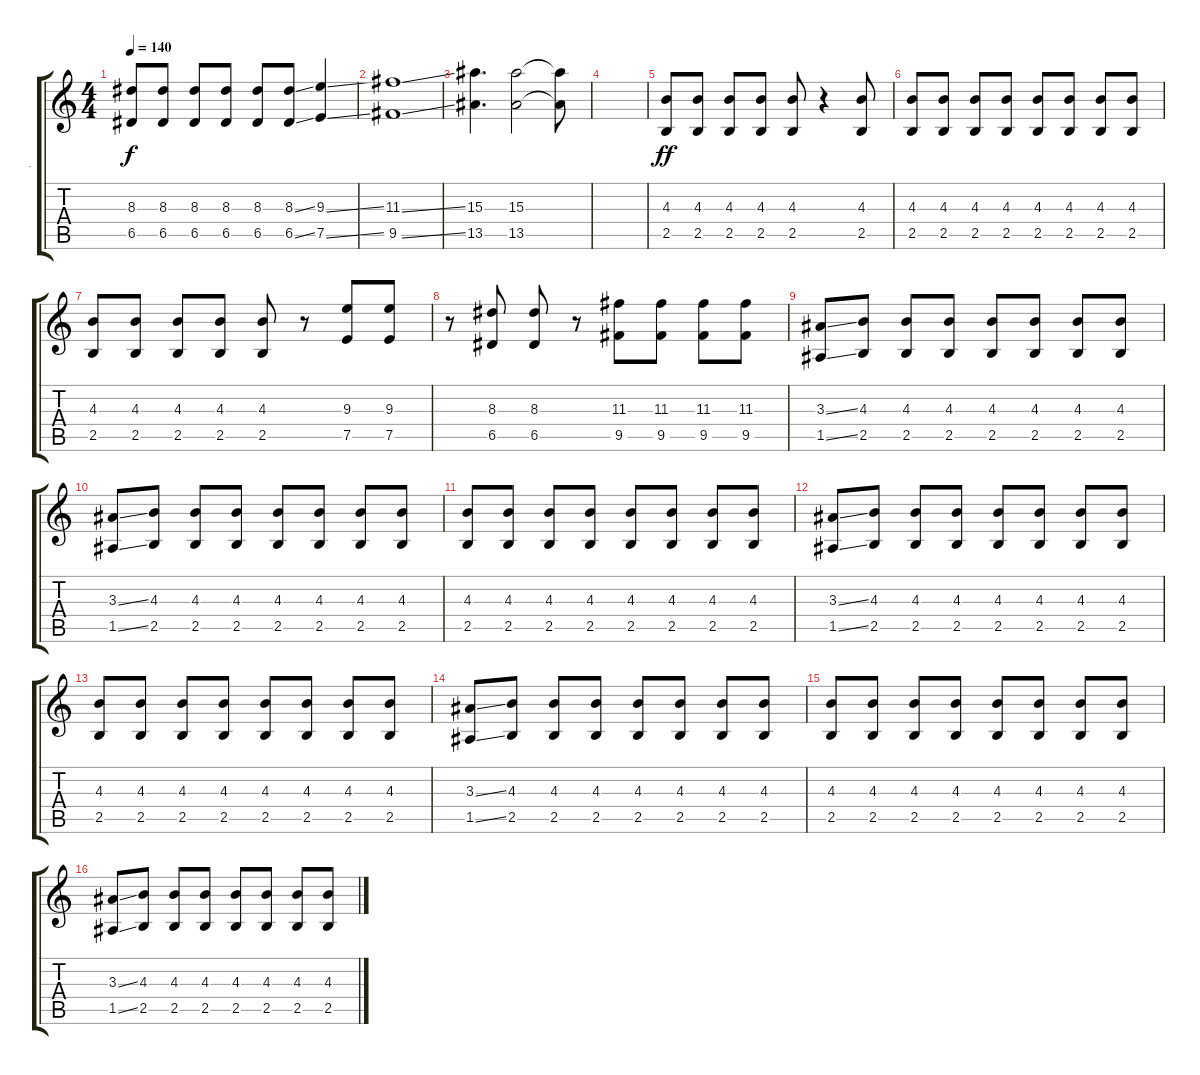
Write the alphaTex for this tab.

\track ("." ".") {instrument distortionguitar}
\staff {score tabs}
\tuning (E4 B3 G3 D3 A2 D2) {hide}
\ts (4 4)
\tempo 140
\clef g2
\ks c
(8.3 6.5).8{dy f} (8.3 6.5).8 (8.3 6.5).8 (8.3 6.5).8 (8.3 6.5).8 (8.3{ss} 6.5{ss}).8 (9.3{ss} 7.5{ss}).4 |
(11.3{ss} 9.5{ss}).1 |
(15.3 13.5).4{d} (15.3 13.5).2 (15.3{t} 13.5{t}).8 |
|
(4.3 2.5).8{dy ff} (4.3 2.5).8 (4.3 2.5).8 (4.3 2.5).8 (4.3 2.5).8 r.4 (4.3 2.5).8 |
(4.3 2.5).8 (4.3 2.5).8 (4.3 2.5).8 (4.3 2.5).8 (4.3 2.5).8 (4.3 2.5).8 (4.3 2.5).8 (4.3 2.5).8 |
(4.3 2.5).8 (4.3 2.5).8 (4.3 2.5).8 (4.3 2.5).8 (4.3 2.5).8 r.8 (9.3 7.5).8 (9.3 7.5).8 |
r.8 (8.3 6.5).8 (8.3 6.5).8 r.8 (11.3 9.5).8 (11.3 9.5).8 (11.3 9.5).8 (11.3 9.5).8 |
(3.3{ss} 1.5{ss}).8 (4.3 2.5).8 (4.3 2.5).8 (4.3 2.5).8 (4.3 2.5).8 (4.3 2.5).8 (4.3 2.5).8 (4.3 2.5).8 |
(3.3{ss} 1.5{ss}).8 (4.3 2.5).8 (4.3 2.5).8 (4.3 2.5).8 (4.3 2.5).8 (4.3 2.5).8 (4.3 2.5).8 (4.3 2.5).8 |
(4.3 2.5).8 (4.3 2.5).8 (4.3 2.5).8 (4.3 2.5).8 (4.3 2.5).8 (4.3 2.5).8 (4.3 2.5).8 (4.3 2.5).8 |
(3.3{ss} 1.5{ss}).8 (4.3 2.5).8 (4.3 2.5).8 (4.3 2.5).8 (4.3 2.5).8 (4.3 2.5).8 (4.3 2.5).8 (4.3 2.5).8 |
(4.3 2.5).8 (4.3 2.5).8 (4.3 2.5).8 (4.3 2.5).8 (4.3 2.5).8 (4.3 2.5).8 (4.3 2.5).8 (4.3 2.5).8 |
(3.3{ss} 1.5{ss}).8 (4.3 2.5).8 (4.3 2.5).8 (4.3 2.5).8 (4.3 2.5).8 (4.3 2.5).8 (4.3 2.5).8 (4.3 2.5).8 |
(4.3 2.5).8 (4.3 2.5).8 (4.3 2.5).8 (4.3 2.5).8 (4.3 2.5).8 (4.3 2.5).8 (4.3 2.5).8 (4.3 2.5).8 |
(3.3{ss} 1.5{ss}).8 (4.3 2.5).8 (4.3 2.5).8 (4.3 2.5).8 (4.3 2.5).8 (4.3 2.5).8 (4.3 2.5).8 (4.3 2.5).8
